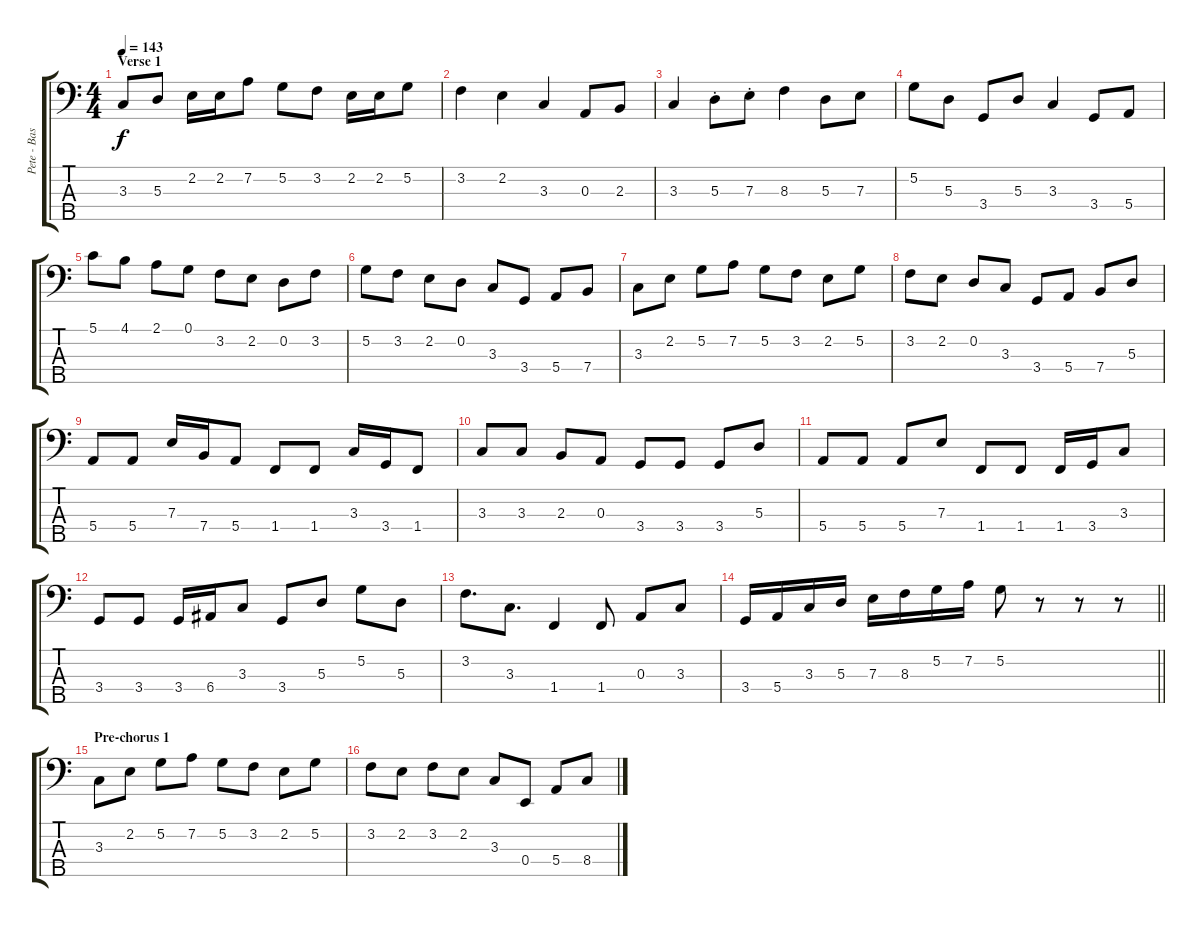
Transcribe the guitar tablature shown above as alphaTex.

\track ("Pete - Bass" "Pete - Bas") {instrument electricbassfinger}
\staff {score tabs}
\tuning (G2 D2 A1 E1 B0) {hide}
\ts (4 4)
\section ("" "Verse 1")
\tempo 143
\clef f4
\ks c
3.3.8{dy f} 5.3.8 2.2.16 2.2.16 7.2.8 5.2.8 3.2.8 2.2.16 2.2.16 5.2.8 |
3.2.4 2.2.4 3.3.4 0.3.8 2.3.8 |
3.3.4 5.3{st}.8 7.3{st}.8 8.3.4 5.3.8 7.3.8 |
5.2.8 5.3.8 3.4.8 5.3.8 3.3.4 3.4.8 5.4.8 |
5.1.8 4.1.8 2.1.8 0.1.8 3.2.8 2.2.8 0.2.8 3.2.8 |
5.2.8 3.2.8 2.2.8 0.2.8 3.3.8 3.4.8 5.4.8 7.4.8 |
3.3.8 2.2.8 5.2.8 7.2.8 5.2.8 3.2.8 2.2.8 5.2.8 |
3.2.8 2.2.8 0.2.8 3.3.8 3.4.8 5.4.8 7.4.8 5.3.8 |
5.4.8 5.4.8 7.3.16 7.4.16 5.4.8 1.4.8 1.4.8 3.3.16 3.4.16 1.4.8 |
3.3.8 3.3.8 2.3.8 0.3.8 3.4.8 3.4.8 3.4.8 5.3.8 |
5.4.8 5.4.8 5.4.8 7.3.8 1.4.8 1.4.8 1.4.16 3.4.16 3.3.8 |
3.4.8 3.4.8 3.4.16 6.4.16 3.3.8 3.4.8 5.3.8 5.2.8 5.3.8 |
3.2.8{d} 3.3.8{d} 1.4.4 1.4.8 0.3.8 3.3.8 |
\barLineRight lightlight
3.4.16 5.4.16 3.3.16 5.3.16 7.3.16 8.3.16 5.2.16 7.2.16 5.2.8 r.8 r.8 r.8 |
\section ("" "Pre-chorus 1")
3.3.8 2.2.8 5.2.8 7.2.8 5.2.8 3.2.8 2.2.8 5.2.8 |
3.2.8 2.2.8 3.2.8 2.2.8 3.3.8 0.4.8 5.4.8 8.4.8
